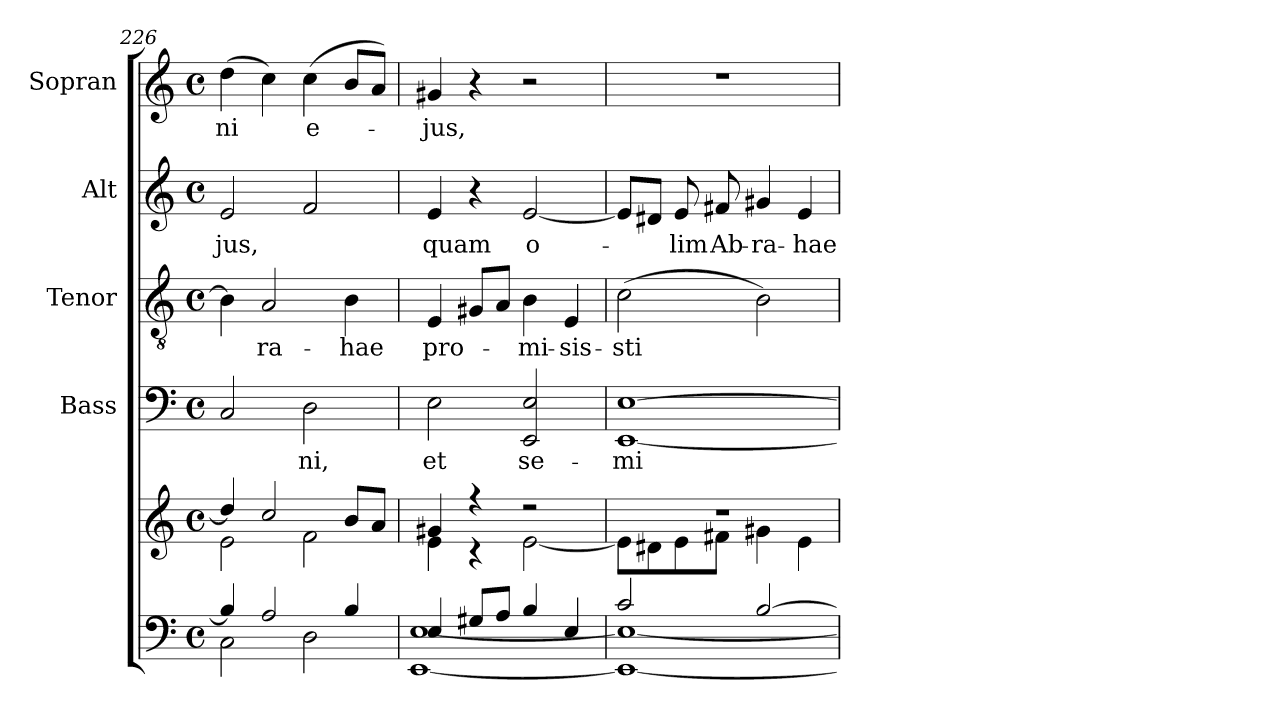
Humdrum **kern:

**kern	**kern	**kern	**text	**kern	**text	**kern	**text	**kern	**text
*part5	*part5	*part4	*part4	*part3	*part3	*part2	*part2	*part1	*part1
*staff6	*staff5	*staff4	*staff4	*staff3	*staff3	*staff2	*staff2	*staff1	*staff1
*	*	*I"Bass	*	*I"Tenor	*	*I"Alt	*	*I"Sopran	*
*	*	*I'B.	*	*I'T.	*	*I'A.	*	*I'S.	*
*clefF4	*clefG2	*clefF4	*	*clefGv2	*	*clefG2	*	*clefG2	*
*k[]	*k[]	*k[]	*	*k[]	*	*k[]	*	*k[]	*
*C:	*C:	*C:	*	*C:	*	*C:	*	*C:	*
*M4/4	*M4/4	*M4/4	*	*M4/4	*	*M4/4	*	*M4/4	*
*met(c)	*met(c)	*met(c)	*	*met(c)	*	*met(c)	*	*met(c)	*
=226	=226	=226	=226	=226	=226	=226	=226	=226	=226
*^	*^	*	*	*	*	*	*	*	*
!	!	!	!	!	!	!	!	!	!LO:LY:b	!	!LO:LY:b
4B/]	2C\	4dd/]	2e\	2C/	.	4B\]	.	2e/	-jus,	(>4dd\	-ni
!	!	!	!	!	!	!	!LO:LY:b	!	!	!	!
2A/	.	2cc/	.	.	.	2A/	-ra-	.	.	4cc\)	.
!	!	!	!	!	!LO:LY:b	!	!	!	!	!	!LO:LY:b
.	2D\	.	2f\	2D\	-ni,	.	.	2f/	.	(>4cc\	e-
!	!	!	!	!	!	!	!LO:LY:b	!	!	!	!
4B/	.	8b/L	.	.	.	4B\	-hae	.	.	8b/L	.
.	.	8a/J	.	.	.	.	.	.	.	8a/J)	.
=227	=227	=227	=227	=227	=227	=227	=227	=227	=227	=227	=227
!	!	!	!	!	!LO:LY:b	!	!LO:LY:b	!	!LO:LY:b	!	!LO:LY:b
4E/	[<1EE [<1E	4g#X/	4e\	2E\	et	4E/	pro-	4e/	quam	4g#X/	-jus,
8G#X/L	.	4r	4r	.	.	8G#X/L	.	4r	.	4r	.
8A/J	.	.	.	.	.	8A/J	.	.	.	.	.
!	!	!	!	!	!LO:LY:b	!	!LO:LY:b	!	!LO:LY:b	!	!
4B/	.	2r	[<2e\	2EE/ 2E/	se-	4B\	-mi-	[2e/	o-	2r	.
!	!	!	!	!	!	!	!LO:LY:b	!	!	!	!
4E/	.	.	.	.	.	4E/	-sis-	.	.	.	.
!!LO:PB:g=z
=228	=228	=228	=228	=228	=228	=228	=228	=228	=228	=228	=228
!	!	!	!	!	!LO:LY:b	!	!LO:LY:b	!	!	!	!
2c/	1EE_ 1E_	1r	8e\L]	[1EE [1E	-mi-	(>2c\	-sti	8e/L]	.	1r	.
.	.	.	8d#X\	.	.	.	.	8d#X/J	.	.	.
!	!	!	!	!	!	!	!	!	!LO:LY:b	!	!
.	.	.	8e\	.	.	.	.	8e/	-lim	.	.
!	!	!	!	!	!	!	!	!	!LO:LY:b	!	!
.	.	.	8f#X\J	.	.	.	.	8f#X/	Ab-	.	.
!	!	!	!	!	!	!	!	!	!LO:LY:b	!	!
[>2B/	.	.	4g#X\	.	.	2B\)	.	4g#X/	-ra-	.	.
!	!	!	!	!	!	!	!	!	!LO:LY:b	!	!
.	.	.	4e\	.	.	.	.	4e/	-hae	.	.
*v	*v	*	*	*	*	*	*	*	*	*	*
*	*v	*v	*	*	*	*	*	*	*	*
=	=	=	=	=	=	=	=	=	=
*-	*-	*-	*-	*-	*-	*-	*-	*-	*-
